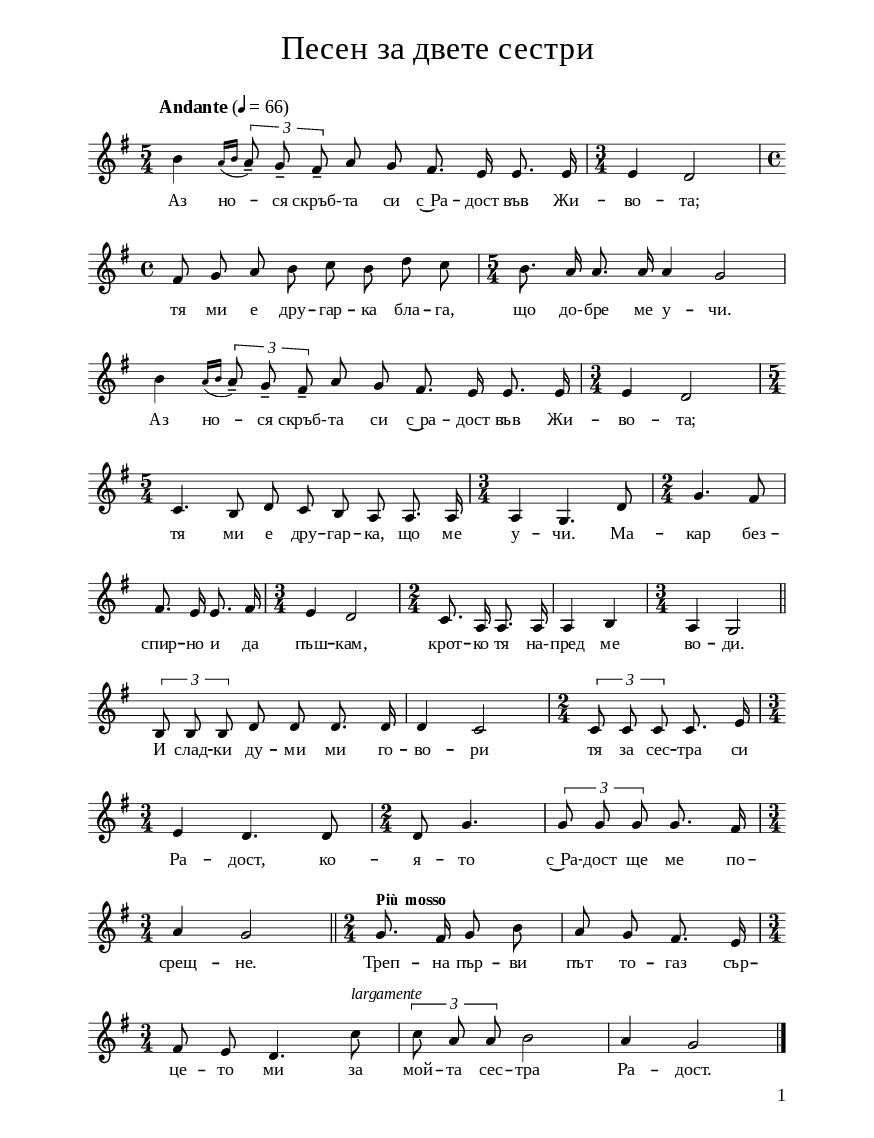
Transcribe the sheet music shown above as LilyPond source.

\version "2.24.2"

% include paper part and global functions
\include "include/globals.ily"

\bookpart {
  \label #'ref180
  \tocItem \markup "Песен за двете сестри – Pesen za dvete sestri"
  \include "include/bookpart-paper.ily"
  \score {
    \include "include/score-layout.ily"

    \new Voice \absolute {
      \clef treble
      \key g \major
      \time 5/4
      \tempoFunc "Andante" 4 "66"
      \autoBeamOff
      b'4
      \grace {  a'16 ( [  b'16 ] } \times 2/3 {
        a'8 )
        --  g'8 --  fis'8 --
      }
      a'8  g'8  fis'8.  e'16  e'8. e'16 | % 2
      \time 3/4   % 2
      e'4  d'2 \break | % 3
      \time 4/4   % 3
      fis'8  g'8  a'8  b'8  c''8
      b'8  d''8  c''8 | % 4
      \time 5/4  b'8.  a'16  a'8.  a'16  a'4 g'2 \break | % 5
      b'4
      \grace { a'16 ( [ b'16 ] } \times 2/3 {
        a'8 )
        -- g'8 -- fis'8 --
      }
      a'8 g'8 fis'8. e'16 e'8.
      e'16 | % 6
      \time 3/4  | % 6
      e'4 d'2 \break | % 7
      \time 5/4  | % 7
      c'4. b8 d'8 c'8 b8 a8
      a8. a16 | % 8
      \time 3/4  | % 8
      a4 g4. d'8 | % 9
      \time 2/4  | % 9
      g'4. fis'8 \break |
      fis'8. e'16 e'8. fis'16 | % 11
      \time 3/4  | % 11
      e'4 d'2 | % 12
      \time 2/4  | % 12
      c'8. a16 a8. a16 | % 13
      a4 b4 | % 14
      \time 3/4  | % 14
      a4 g2 \bar "||"
      \break | % 15
      \times 2/3  {
        b8 b8 b8
      }
      d'8 d'8 d'8. d'16 | % 16
      d'4 c'2 | % 17
      \time 2/4  | % 17
      \times 2/3  {
        c'8 c'8 c'8
      }
      c'8. e'16 \break | % 18
      \time 3/4  | % 18
      e'4 d'4. d'8 | % 19
      \time 2/4  | % 19
      d'8 g'4. |
      \times 2/3  {
        g'8 g'8 g'8
      }
      g'8. fis'16 \break | % 21
      \time 3/4  | % 21
      a'4 g'2 \bar "||"
      \time 2/4  | % 22
      g'8. ^\markup{ \bold {Più mosso} } fis'16
      g'8  b'8 | % 23
      a'8 g'8 fis'8. e'16 \break | % 24
      \time 3/4  | % 24
      fis'8 e'8 d'4.  c''8 ^\markup{
        \italic {largamente}
      }
      | % 25
      \times 2/3  {
        c''8 a'8 a'8
      }
      b'2 | % 26
      a'4 g'2 \bar "|."

    }
    \addlyrics {
      Аз  но -- ся "скръб-" -- та си
      с~Ра -- дост във Жи -- во -- та;
      тя ми е дру -- гар -- ка бла --
      га, що "до-" -- бре ме у -- чи. Аз
      но -- ся "скръб-" -- та си
      с~ра -- дост във Жи -- во -- та;
      тя ми е дру -- гар -- ка, що ме
      у -- чи. Ма -- кар без -- спир -- но
      и да пъш -- кам, крот -- ко тя "на-"
      -- пред ме во -- ди. И слад -- ки
      ду -- ми ми го -- во -- ри тя за
      сес -- тра си Ра -- дост, ко -- я --
      то с~Ра -- дост ще ме по -- срещ
      -- не. Треп -- на пър -- ви път то
      -- газ сър -- це -- то ми за мой --
      та сес -- тра Ра -- дост.
    }

      \header {
        title = \titleFunc "Песен за двете сестри" "Pesen za dvete sestri"
      }

      \midi{}

    } % score



    % include foreign translation(s) of the song
    


  } % bookpart

  % Più mosso
  %
